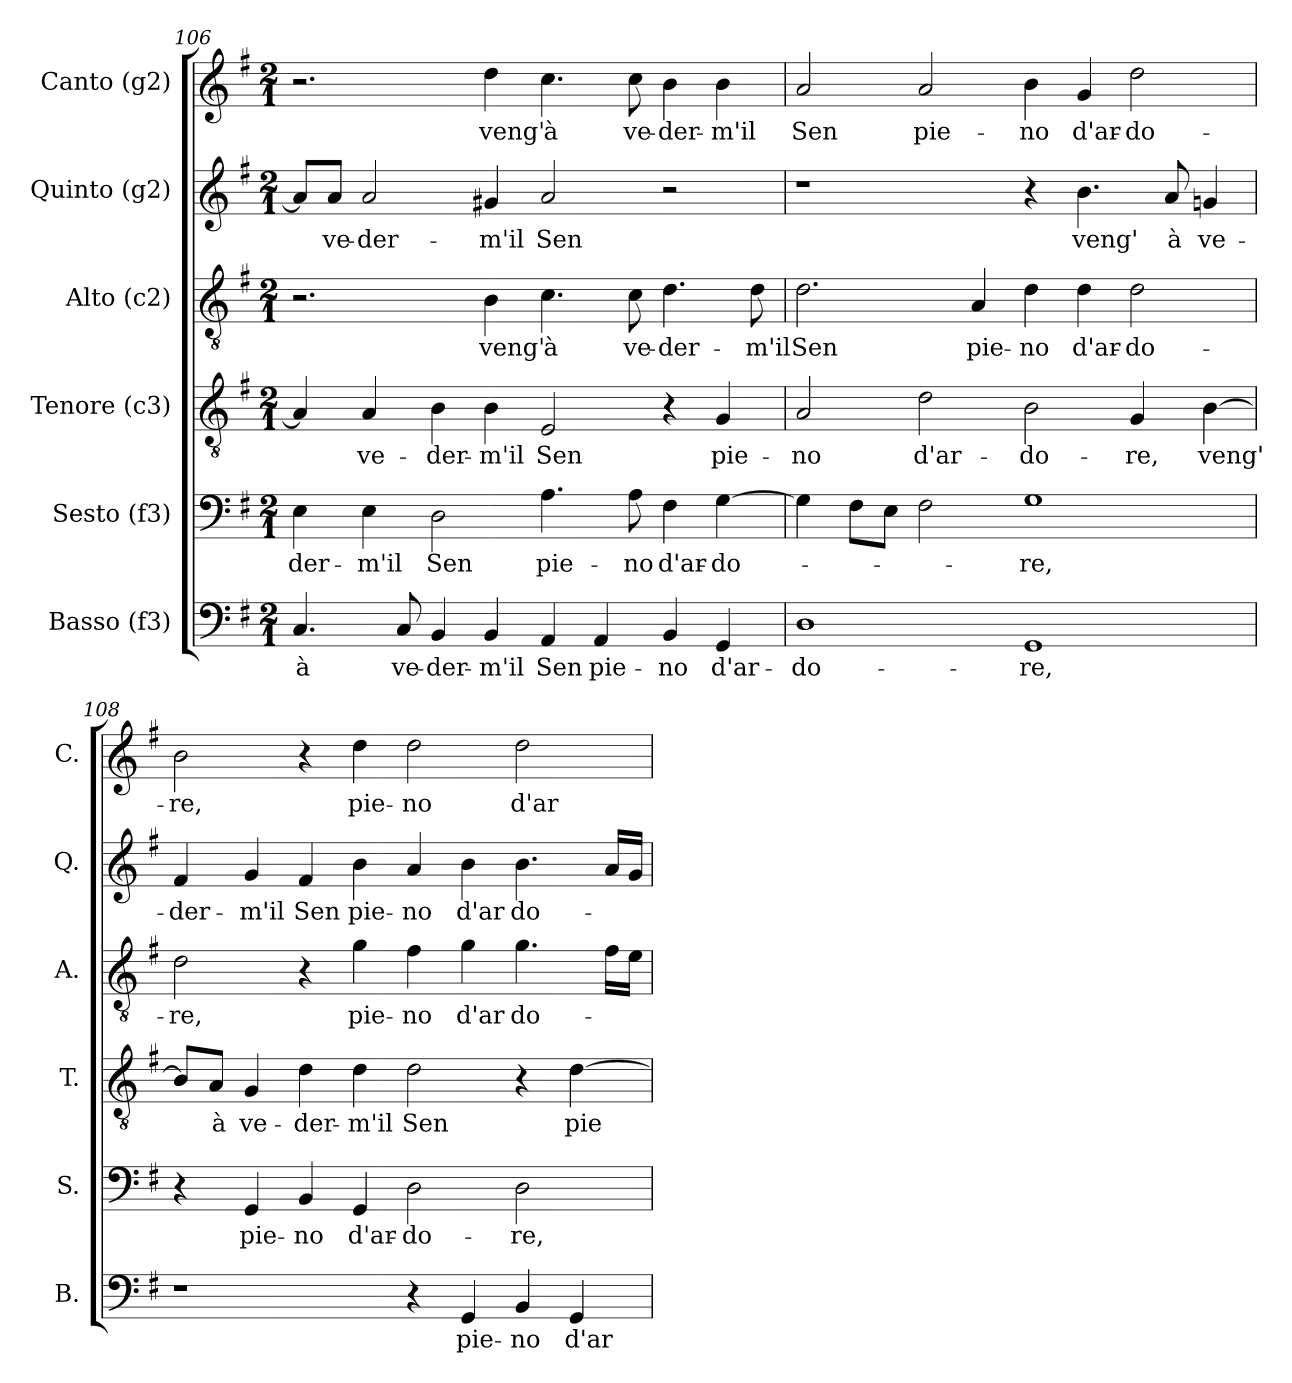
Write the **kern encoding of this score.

**kern	**text	**kern	**text	**kern	**text	**kern	**text	**kern	**text	**kern	**text
*part6	*part6	*part5	*part5	*part4	*part4	*part3	*part3	*part2	*part2	*part1	*part1
*staff6	*staff6	*staff5	*staff5	*staff4	*staff4	*staff3	*staff3	*staff2	*staff2	*staff1	*staff1
*I"Basso (f3)	*	*I"Sesto (f3)	*	*I"Tenore (c3)	*	*I"Alto (c2)	*	*I"Quinto (g2)	*	*I"Canto (g2)	*
*I'B.	*	*I'S.	*	*I'T.	*	*I'A.	*	*I'Q.	*	*I'C.	*
!!LO:LB:g=z
*clefF4	*	*clefF4	*	*clefGv2	*	*clefGv2	*	*clefG2	*	*clefG2	*
*k[f#]	*	*k[f#]	*	*k[f#]	*	*k[f#]	*	*k[f#]	*	*k[f#]	*
*G:	*	*G:	*	*G:	*	*G:	*	*G:	*	*G:	*
*M2/1	*	*M2/1	*	*M2/1	*	*M2/1	*	*M2/1	*	*M2/1	*
=106	=106	=106	=106	=106	=106	=106	=106	=106	=106	=106	=106
!	!LO:LY:b:cj	!	!LO:LY:b:cj	!	!	!	!	!	!	!	!
4.C/	à	4E\	-der-	4A/]	.	2.r	.	8a/L]	.	2.r	.
!	!	!	!	!	!	!	!	!	!LO:LY:b	!	!
.	.	.	.	.	.	.	.	8a/J	ve-	.	.
!	!	!	!LO:LY:b:cj	!	!LO:LY:b:cj	!	!	!	!LO:LY:b:rj	!	!
.	.	4E\	-m'il	4A/	ve-	.	.	2a/	-der-	.	.
!	!LO:LY:b	!	!	!	!	!	!	!	!	!	!
8C/	ve-	.	.	.	.	.	.	.	.	.	.
!	!LO:LY:b:rj	!	!LO:LY:b:cj	!	!LO:LY:b	!	!	!	!	!	!
4BB/	-der-	2D\	Sen	4B\	-der-	.	.	.	.	.	.
!	!LO:LY:b:cj	!	!	!	!LO:LY:b:rj	!	!LO:LY:b:cj	!	!LO:LY:b:cj	!	!LO:LY:b:cj
4BB/	-m'il	.	.	4B\	-m'il	4B\	veng'	4g#X/	-m'il	4dd\	veng'
!	!LO:LY:b:cj	!	!LO:LY:b:cj	!	!LO:LY:b:cj	!	!LO:LY:b:cj	!	!LO:LY:b:cj	!	!LO:LY:b:cj
4AA/	Sen	4.A\	pie-	2E/	Sen	4.c\	à	2a/	Sen	4.cc\	à
!	!LO:LY:b:cj	!	!	!	!	!	!	!	!	!	!
4AA/	pie-	.	.	.	.	.	.	.	.	.	.
!	!	!	!LO:LY:b:cj	!	!	!	!LO:LY:b	!	!	!	!LO:LY:b
.	.	8A\	-no	.	.	8c\	ve-	.	.	8cc\	ve-
!	!LO:LY:b:cj	!	!LO:LY:b:cj	!	!	!	!LO:LY:b:rj	!	!	!	!LO:LY:b:rj
4BB/	-no	4F#\	d'ar-	4r	.	4.d\	-der-	2r	.	4b\	-der-
!	!LO:LY:b:cj	!	!LO:LY:b:cj	!	!LO:LY:b:cj	!	!	!	!	!	!LO:LY:b:cj
4GG/	d'ar-	[>4G\	-do-	4G/	pie-	.	.	.	.	4b\	-m'il
!	!	!	!	!	!	!	!LO:LY:b:cj	!	!	!	!
.	.	.	.	.	.	8d\	-m'il	.	.	.	.
=107	=107	=107	=107	=107	=107	=107	=107	=107	=107	=107	=107
!	!LO:LY:b:cj	!	!	!	!LO:LY:b:cj	!	!LO:LY:b:cj	!	!	!	!LO:LY:b:cj
1D	-do-	4G\]	.	2A/	-no	2.d\	Sen	1r	.	2a/	Sen
.	.	8F#\L	.	.	.	.	.	.	.	.	.
.	.	8E\J	.	.	.	.	.	.	.	.	.
!	!	!	!	!	!LO:LY:b:cj	!	!	!	!	!	!LO:LY:b:cj
.	.	2F#\	.	2d\	d'ar-	.	.	.	.	2a/	pie-
!	!	!	!	!	!	!	!LO:LY:b:cj	!	!	!	!
.	.	.	.	.	.	4A/	pie-	.	.	.	.
!	!LO:LY:b:cj	!	!LO:LY:b:cj	!	!LO:LY:b:cj	!	!LO:LY:b:cj	!	!	!	!LO:LY:b:cj
1GG	-re,	1G	-re,	2B\	-do-	4d\	-no	4r	.	4b\	-no
!	!	!	!	!	!	!	!LO:LY:b:cj	!	!LO:LY:b:cj	!	!LO:LY:b:cj
.	.	.	.	.	.	4d\	d'ar-	4.b\	veng'	4g/	d'ar-
!	!	!	!	!	!LO:LY:b:cj	!	!LO:LY:b:cj	!	!	!	!LO:LY:b:cj
.	.	.	.	4G/	-re,	2d\	-do-	.	.	2dd\	-do-
!	!	!	!	!	!	!	!	!	!LO:LY:b:cj	!	!
.	.	.	.	.	.	.	.	8a/	à	.	.
!	!	!	!	!	!LO:LY:b	!	!	!	!LO:LY:b:cj	!	!
.	.	.	.	[<4B\	veng'	.	.	4gn/	ve-	.	.
!!LO:PB:g=z
=108	=108	=108	=108	=108	=108	=108	=108	=108	=108	=108	=108
!	!	!	!	!	!	!	!LO:LY:b:cj	!	!LO:LY:b	!	!LO:LY:b:cj
1r	.	4r	.	8B/L]	.	2d\	-re,	4f#/	-der-	2b\	-re,
!	!	!	!	!	!LO:LY:b:cj	!	!	!	!	!	!
.	.	.	.	8A/J	à	.	.	.	.	.	.
!	!	!	!LO:LY:b	!	!LO:LY:b	!	!	!	!LO:LY:b:rj	!	!
.	.	4GG/	pie-	4G/	ve-	.	.	4g/	-m'il	.	.
!	!	!	!LO:LY:b:rj	!	!LO:LY:b:cj	!	!	!	!LO:LY:b:cj	!	!
.	.	4BB/	-no	4d\	-der-	4r	.	4f#/	Sen	4r	.
!	!	!	!LO:LY:b:cj	!	!LO:LY:b:rj	!	!LO:LY:b	!	!LO:LY:b	!	!LO:LY:b
.	.	4GG/	d'ar-	4d\	-m'il	4g\	pie-	4b\	pie-	4dd\	pie-
!	!	!	!LO:LY:b:rj	!	!LO:LY:b:cj	!	!LO:LY:b:rj	!	!LO:LY:b:rj	!	!LO:LY:b:rj
4r	.	2D\	-do-	2d\	Sen	4f#\	-no	4a/	-no	2dd\	-no
!	!LO:LY:b	!	!	!	!	!	!LO:LY:b:cj	!	!LO:LY:b:cj	!	!
4GG/	pie-	.	.	.	.	4g\	d'ar	4b\	d'ar	.	.
!	!LO:LY:b:rj	!	!LO:LY:b:cj	!	!	!	!LO:LY:b:cj	!	!LO:LY:b:cj	!	!LO:LY:b:cj
4BB/	-no	2D\	-re,	4r	.	4.g\	do-	4.b\	do-	2dd\	d'ar-
!	!LO:LY:b:cj	!	!	!	!LO:LY:b	!	!	!	!	!	!
4GG/	d'ar-	.	.	[>4d\	pie-	.	.	.	.	.	.
.	.	.	.	.	.	16f#\L	.	16a/L	.	.	.
.	.	.	.	.	.	16e\J	.	16g/J	.	.	.
=	=	=	=	=	=	=	=	=	=	=	=
*-	*-	*-	*-	*-	*-	*-	*-	*-	*-	*-	*-
